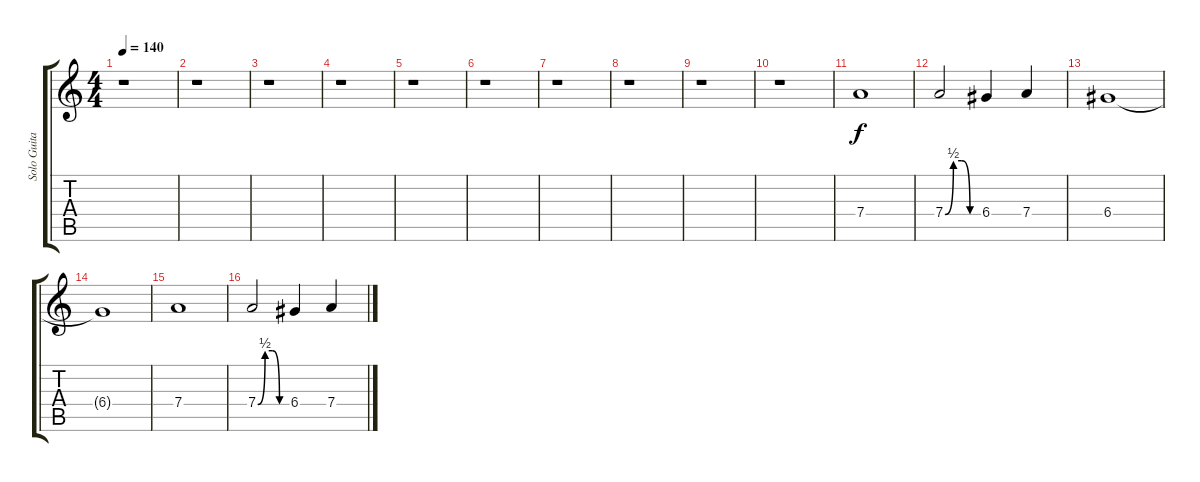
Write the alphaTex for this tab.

\track ("Solo Guitar" "Solo Guita") {instrument overdrivenguitar}
\staff {score tabs}
\tuning (E4 B3 G3 D3 A2 E2) {hide}
\ts (4 4)
\tempo 140
\clef g2
\ks c
r.1{dy f} |
r.1 |
r.1 |
r.1 |
r.1 |
r.1 |
r.1 |
r.1 |
r.1 |
r.1 |
7.4.1 |
7.4{be (custom 0 0 15 2 30 2 45 0 60 0)}.2 6.4.4 7.4.4 |
6.4.1 |
6.4{t}.1 |
7.4.1 |
7.4{be (custom 0 0 15 2 30 2 45 0 60 0)}.2 6.4.4 7.4.4
